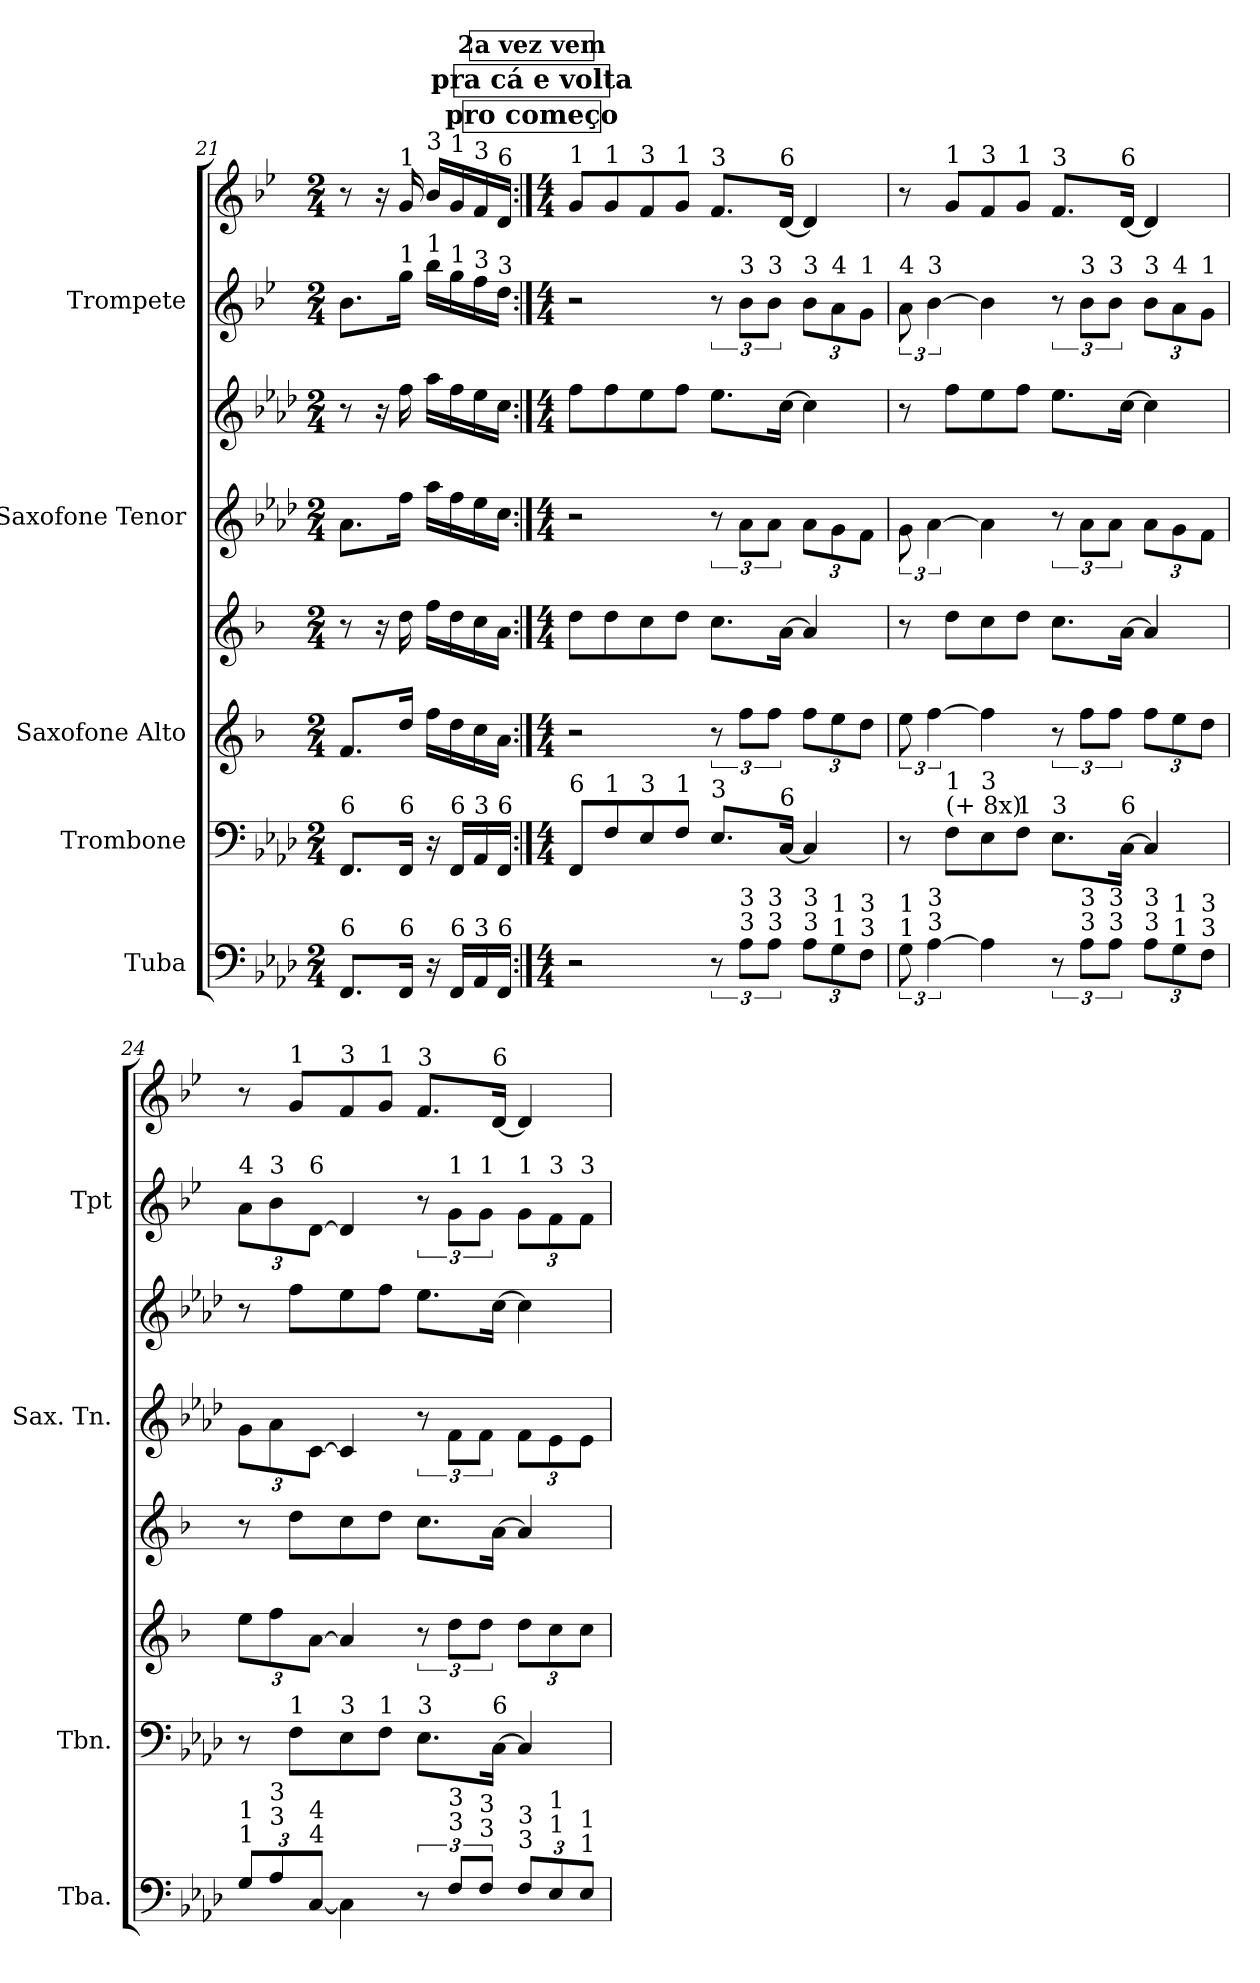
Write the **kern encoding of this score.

**kern	**kern	**kern	**kern	**kern	**kern	**kern	**kern
*part5	*part4	*part3	*part3	*part2	*part2	*part1	*part1
*staff8	*staff7	*staff6	*staff5	*staff4	*staff3	*staff2	*staff1
*I"Tuba	*I"Trombone	*I"Saxofone Alto	*	*I"Saxofone Tenor	*	*I"Trompete	*
*I'Tba.	*I'Tbn.	*	*	*I'Sax. Tn.	*	*I'Tpt	*
!!LO:PB:g=z
*clefF4	*clefF4	*clefG2	*clefG2	*clefG2	*clefG2	*clefG2	*clefG2
*	*	*ITrd5c9	*ITrd5c9	*ITrd8c14	*ITrd8c14	*ITrd1c2	*ITrd1c2
*k[b-e-a-d-]	*k[b-e-a-d-]	*k[b-e-a-d-]	*k[b-e-a-d-]	*k[b-e-a-d-]	*k[b-e-a-d-]	*k[b-e-a-d-]	*k[b-e-a-d-]
*M2/4	*M2/4	*M2/4	*M2/4	*M2/4	*M2/4	*M2/4	*M2/4
=21	=21	=21	=21	=21	=21	=21	=21
!	!LO:TX:a:t=6	!	!	!	!	!	!
!LO:TX:a:t=6	!	!	!	!	!	!	!
8.FF/L	8.FF/L	8.A-/L	8r	8.A-\L	8r	8.a-\L	8r
.	.	.	16r	.	16r	.	16r
!	!	!	!	!	!	!	!LO:TX:a:t=1
!	!	!	!	!	!	!LO:TX:a:t=1	!
!	!LO:TX:a:t=6	!	!	!	!	!	!
!LO:TX:a:t=6	!	!	!	!	!	!	!
16FF/Jk	16FF/Jk	16f/Jk	16f\	16f\Jk	16f\	16ff\Jk	16f/
!	!	!	!	!	!	!	!LO:TX:a:t=3
!	!	!	!	!	!	!LO:TX:a:t=1	!
16r	16r	16a-\LL	16a-\LL	16a-\LL	16a-\LL	16aa-\LL	16a-/LL
!	!	!	!	!	!	!	!LO:TX:a:t=1
!	!	!	!	!	!	!LO:TX:a:t=1	!
!	!LO:TX:a:t=6	!	!	!	!	!	!
!LO:TX:a:t=6	!	!	!	!	!	!	!
16FF/LL	16FF/LL	16f\	16f\	16f\	16f\	16ff\	16f/
!	!	!	!	!	!	!	!LO:TX:a:t=3
!	!	!	!	!	!	!LO:TX:a:t=3	!
!	!LO:TX:a:t=3	!	!	!	!	!	!
!LO:TX:a:t=3	!	!	!	!	!	!	!
16AA-/	16AA-/	16e-\	16e-\	16e-\	16e-\	16ee-\	16e-/
!	!	!	!	!	!	!	!LO:TX:a:t=6
!	!	!	!	!	!	!LO:TX:a:t=3	!
!	!LO:TX:a:t=6	!	!	!	!	!	!
!LO:TX:a:t=6	!	!	!	!	!	!	!
16FF/JJ	16FF/JJ	16c\JJ	16c\JJ	16c\JJ	16c\JJ	16cc\JJ	16c/JJ
!!LO:PB:g=z
!!LO:REH:place=s1:a:t=pro começo
!!LO:REH:place=s1:a:t=pra cá e volta
!!LO:REH:place=s1:a:B:fs=14:t=2a vez vem
=22:|!	=22:|!	=22:|!	=22:|!	=22:|!	=22:|!	=22:|!	=22:|!
*M4/4	*M4/4	*M4/4	*M4/4	*M4/4	*M4/4	*M4/4	*M4/4
!	!	!	!	!	!	!	!LO:TX:a:t=1
!	!LO:TX:a:t=6	!	!	!	!	!	!
2r	8FF/L	2r	8f\L	2r	8f\L	2r	8f/L
!	!	!	!	!	!	!	!LO:TX:a:t=1
!	!LO:TX:a:t=1	!	!	!	!	!	!
.	8F/	.	8f\	.	8f\	.	8f/
!	!	!	!	!	!	!	!LO:TX:a:t=3
!	!LO:TX:a:t=3	!	!	!	!	!	!
.	8E-/	.	8e-\	.	8e-\	.	8e-/
!	!	!	!	!	!	!	!LO:TX:a:t=1
!	!LO:TX:a:t=1	!	!	!	!	!	!
.	8F/J	.	8f\J	.	8f\J	.	8f/J
!	!	!	!	!	!	!	!LO:TX:a:t=3
!	!LO:TX:a:t=3	!	!	!	!	!	!
12r	8.E-/L	12r	8.e-\L	12r	8.e-\L	12r	8.e-/L
!	!	!	!	!	!	!LO:TX:a:t=3	!
!LO:TX:a:t=3	!	!	!	!	!	!	!
!LO:TX:a:t=3	!	!	!	!	!	!	!
12A-\L	.	12a-\L	.	12A-\L	.	12a-\L	.
!	!	!	!	!	!	!LO:TX:a:t=3	!
!LO:TX:a:t=3	!	!	!	!	!	!	!
!LO:TX:a:t=3	!	!	!	!	!	!	!
12A-\J	.	12a-\J	.	12A-\J	.	12a-\J	.
!	!	!	!	!	!	!	!LO:TX:a:t=6
!	!LO:TX:a:t=6	!	!	!	!	!	!
.	[16C/Jk	.	[16c\Jk	.	[16c\Jk	.	[16c/Jk
*Xbrackettup	*	*Xbrackettup	*	*Xbrackettup	*	*Xbrackettup	*
!	!	!	!	!	!	!LO:TX:a:t=3	!
!LO:TX:a:t=3	!	!	!	!	!	!	!
!LO:TX:a:t=3	!	!	!	!	!	!	!
12A-\L	4C/]	12a-\L	4c/]	12A-\L	4c\]	12a-\L	4c/]
!	!	!	!	!	!	!LO:TX:a:t=4	!
!LO:TX:a:t=1	!	!	!	!	!	!	!
!LO:TX:a:t=1	!	!	!	!	!	!	!
12G\	.	12g\	.	12G\	.	12g\	.
!	!	!	!	!	!	!LO:TX:a:t=1	!
!LO:TX:a:t=3	!	!	!	!	!	!	!
!LO:TX:a:t=3	!	!	!	!	!	!	!
12F\J	.	12f\J	.	12F\J	.	12f\J	.
=23	=23	=23	=23	=23	=23	=23	=23
*brackettup	*	*brackettup	*	*brackettup	*	*brackettup	*
!	!	!	!	!	!	!LO:TX:a:t=4	!
!LO:TX:a:t=1	!	!	!	!	!	!	!
!LO:TX:a:t=1	!	!	!	!	!	!	!
12G\	8r	12g\	8r	12G\	8r	12g\	8r
!	!	!	!	!	!	!LO:TX:a:t=3	!
!LO:TX:a:t=3	!	!	!	!	!	!	!
!LO:TX:a:t=3	!	!	!	!	!	!	!
[6A-\	.	[6a-\	.	[6A-\	.	[6a-\	.
!	!	!	!	!	!	!	!LO:TX:a:t=1
!	!LO:TX:a:t=(+ 8x)	!	!	!	!	!	!
!	!LO:TX:a:t=1	!	!	!	!	!	!
.	8F\L	.	8f\L	.	8f\L	.	8f/L
!	!	!	!	!	!	!	!LO:TX:a:t=3
!	!LO:TX:a:t=3	!	!	!	!	!	!
4A-\]	8E-\	4a-\]	8e-\	4A-\]	8e-\	4a-\]	8e-/
!	!	!	!	!	!	!	!LO:TX:a:t=1
!	!LO:TX:a:t=1	!	!	!	!	!	!
.	8F\J	.	8f\J	.	8f\J	.	8f/J
!	!	!	!	!	!	!	!LO:TX:a:t=3
!	!LO:TX:a:t=3	!	!	!	!	!	!
12r	8.E-\L	12r	8.e-\L	12r	8.e-\L	12r	8.e-/L
!	!	!	!	!	!	!LO:TX:a:t=3	!
!LO:TX:a:t=3	!	!	!	!	!	!	!
!LO:TX:a:t=3	!	!	!	!	!	!	!
12A-\L	.	12a-\L	.	12A-\L	.	12a-\L	.
!	!	!	!	!	!	!LO:TX:a:t=3	!
!LO:TX:a:t=3	!	!	!	!	!	!	!
!LO:TX:a:t=3	!	!	!	!	!	!	!
12A-\J	.	12a-\J	.	12A-\J	.	12a-\J	.
!	!	!	!	!	!	!	!LO:TX:a:t=6
!	!LO:TX:a:t=6	!	!	!	!	!	!
.	[16C\Jk	.	[16c\Jk	.	[16c\Jk	.	[16c/Jk
*Xbrackettup	*	*Xbrackettup	*	*Xbrackettup	*	*Xbrackettup	*
!	!	!	!	!	!	!LO:TX:a:t=3	!
!LO:TX:a:t=3	!	!	!	!	!	!	!
!LO:TX:a:t=3	!	!	!	!	!	!	!
12A-\L	4C/]	12a-\L	4c/]	12A-\L	4c\]	12a-\L	4c/]
!	!	!	!	!	!	!LO:TX:a:t=4	!
!LO:TX:a:t=1	!	!	!	!	!	!	!
!LO:TX:a:t=1	!	!	!	!	!	!	!
12G\	.	12g\	.	12G\	.	12g\	.
!	!	!	!	!	!	!LO:TX:a:t=1	!
!LO:TX:a:t=3	!	!	!	!	!	!	!
!LO:TX:a:t=3	!	!	!	!	!	!	!
12F\J	.	12f\J	.	12F\J	.	12f\J	.
=24	=24	=24	=24	=24	=24	=24	=24
!	!	!	!	!	!	!LO:TX:a:t=4	!
!LO:TX:a:t=1	!	!	!	!	!	!	!
!LO:TX:a:t=1	!	!	!	!	!	!	!
12G/L	8r	12g\L	8r	12G\L	8r	12g\L	8r
!	!	!	!	!	!	!LO:TX:a:t=3	!
!LO:TX:a:t=3	!	!	!	!	!	!	!
!LO:TX:a:t=3	!	!	!	!	!	!	!
12A-/	.	12a-\	.	12A-\	.	12a-\	.
!	!	!	!	!	!	!	!LO:TX:a:t=1
!	!LO:TX:a:t=1	!	!	!	!	!	!
.	8F\L	.	8f\L	.	8f\L	.	8f/L
!	!	!	!	!	!	!LO:TX:a:t=6	!
!LO:TX:a:t=4	!	!	!	!	!	!	!
!LO:TX:a:t=4	!	!	!	!	!	!	!
[12C/J	.	[12c\J	.	[12C\J	.	[12c\J	.
!	!	!	!	!	!	!	!LO:TX:a:t=3
!	!LO:TX:a:t=3	!	!	!	!	!	!
4C\]	8E-\	4c/]	8e-\	4C/]	8e-\	4c/]	8e-/
!	!	!	!	!	!	!	!LO:TX:a:t=1
!	!LO:TX:a:t=1	!	!	!	!	!	!
.	8F\J	.	8f\J	.	8f\J	.	8f/J
*brackettup	*	*brackettup	*	*brackettup	*	*brackettup	*
!	!	!	!	!	!	!	!LO:TX:a:t=3
!	!LO:TX:a:t=3	!	!	!	!	!	!
12r	8.E-\L	12r	8.e-\L	12r	8.e-\L	12r	8.e-/L
!	!	!	!	!	!	!LO:TX:a:t=1	!
!LO:TX:a:t=3	!	!	!	!	!	!	!
!LO:TX:a:t=3	!	!	!	!	!	!	!
12F/L	.	12f\L	.	12F\L	.	12f\L	.
!	!	!	!	!	!	!LO:TX:a:t=1	!
!LO:TX:a:t=3	!	!	!	!	!	!	!
!LO:TX:a:t=3	!	!	!	!	!	!	!
12F/J	.	12f\J	.	12F\J	.	12f\J	.
!	!	!	!	!	!	!	!LO:TX:a:t=6
!	!LO:TX:a:t=6	!	!	!	!	!	!
.	[16C\Jk	.	[16c\Jk	.	[16c\Jk	.	[16c/Jk
*Xbrackettup	*	*Xbrackettup	*	*Xbrackettup	*	*Xbrackettup	*
!	!	!	!	!	!	!LO:TX:a:t=1	!
!LO:TX:a:t=3	!	!	!	!	!	!	!
!LO:TX:a:t=3	!	!	!	!	!	!	!
12F/L	4C/]	12f\L	4c/]	12F\L	4c\]	12f\L	4c/]
!	!	!	!	!	!	!LO:TX:a:t=3	!
!LO:TX:a:t=1	!	!	!	!	!	!	!
!LO:TX:a:t=1	!	!	!	!	!	!	!
12E-/	.	12e-\	.	12E-\	.	12e-\	.
!	!	!	!	!	!	!LO:TX:a:t=3	!
!LO:TX:a:t=1	!	!	!	!	!	!	!
!LO:TX:a:t=1	!	!	!	!	!	!	!
12E-/J	.	12e-\J	.	12E-\J	.	12e-\J	.
=	=	=	=	=	=	=	=
*-	*-	*-	*-	*-	*-	*-	*-
